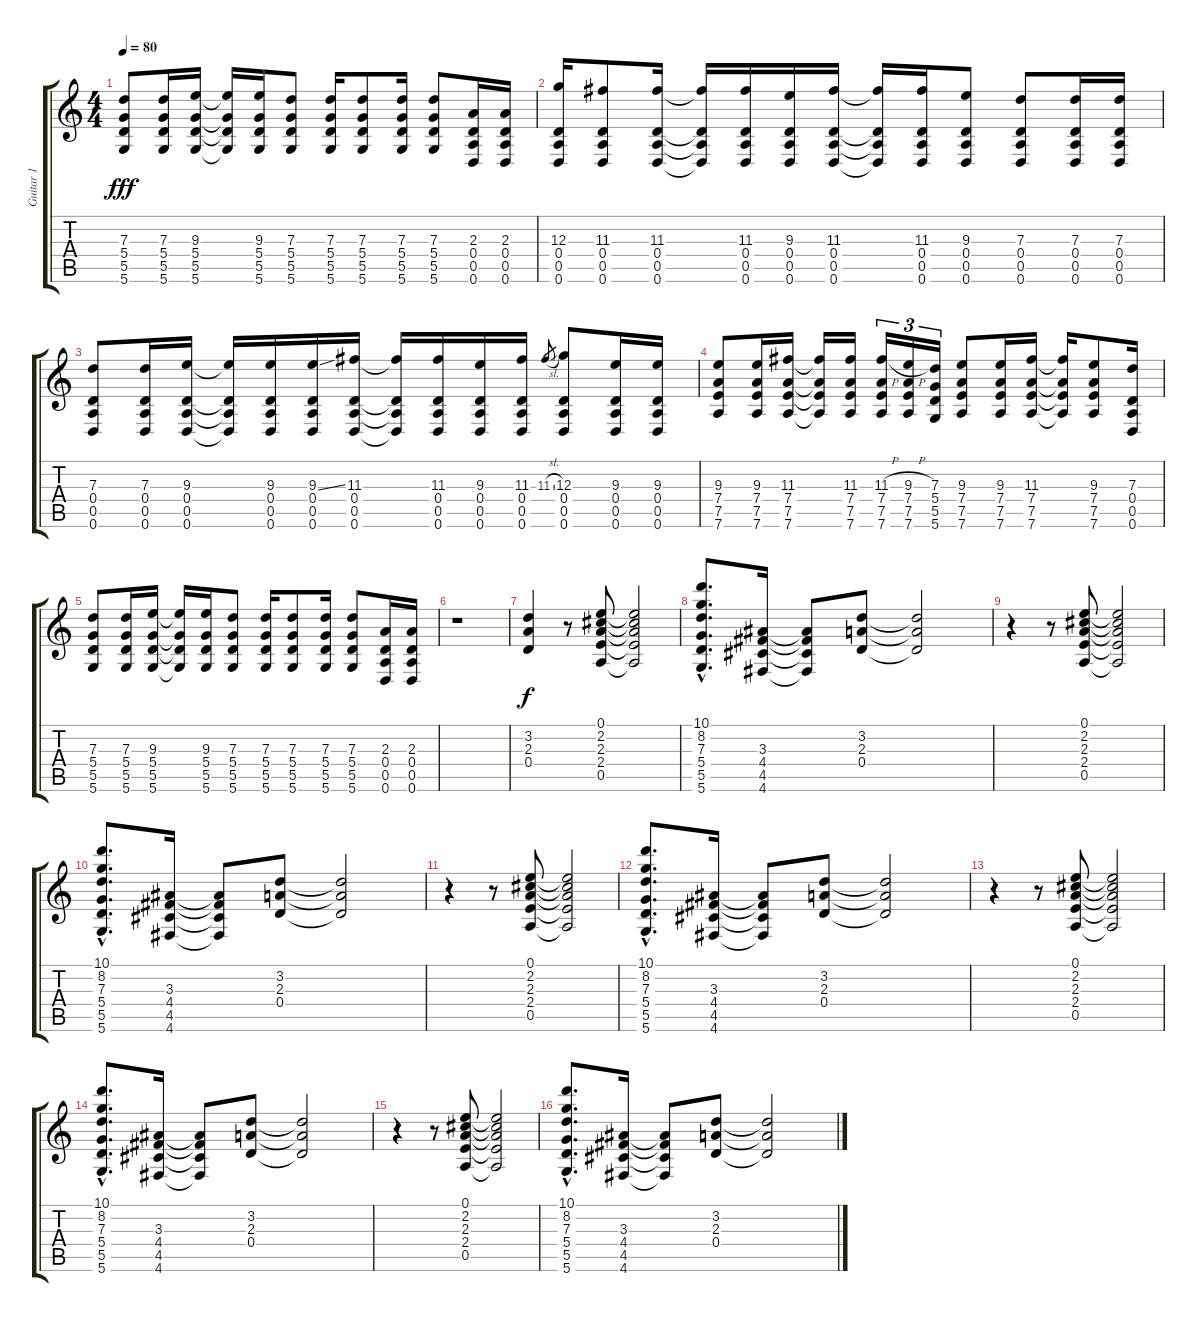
\track ("Guitar 1" "Guitar 1") {instrument acousticguitarnylon}
\staff {score tabs}
\tuning (E4 B3 G3 D3 A2 D2) {hide}
\ts (4 4)
\tempo 80
\clef g2
\ks c
(7.3 5.4 5.5 5.6).8{dy fff} (7.3 5.4 5.5 5.6).16 (9.3 5.4 5.5 5.6).16 (9.3{t} 5.4{t} 5.5{t} 5.6{t}).16 (9.3 5.4 5.5 5.6).16 (7.3 5.4 5.5 5.6).8 (7.3 5.4 5.5 5.6).16 (7.3 5.4 5.5 5.6).8 (7.3 5.4 5.5 5.6).16 (7.3 5.4 5.5 5.6).8 (2.3 0.4 0.5 0.6).16 (2.3 0.4 0.5 0.6).16 |
(12.3 0.4 0.5 0.6).16 (11.3 0.4 0.5 0.6).8 (11.3 0.4 0.5 0.6).16 (11.3{t} 0.4{t} 0.5{t} 0.6{t}).16 (11.3 0.4 0.5 0.6).16 (9.3 0.4 0.5 0.6).16 (11.3 0.4 0.5 0.6).16 (11.3{t} 0.4{t} 0.5{t} 0.6{t}).16 (11.3 0.4 0.5 0.6).16 (9.3 0.4 0.5 0.6).8 (7.3 0.4 0.5 0.6).8 (7.3 0.4 0.5 0.6).16 (7.3 0.4 0.5 0.6).16 |
(7.3 0.4 0.5 0.6).8 (7.3 0.4 0.5 0.6).16 (9.3 0.4 0.5 0.6).16 (9.3{t} 0.4{t} 0.5{t} 0.6{t}).16 (9.3 0.4 0.5 0.6).16 (9.3{ss} 0.4 0.5 0.6).16 (11.3 0.4 0.5 0.6).16 (11.3{t} 0.4{t} 0.5{t} 0.6{t}).16 (11.3 0.4 0.5 0.6).16 (9.3 0.4 0.5 0.6).16 (11.3 0.4 0.5 0.6).16 11.3{sl}.8{gr} (12.3 0.4 0.5 0.6).8 (9.3 0.4 0.5 0.6).16 (9.3 0.4 0.5 0.6).16 |
(9.3 7.4 7.5 7.6).8 (9.3 7.4 7.5 7.6).16 (11.3 7.4 7.5 7.6).16 (11.3{t} 7.4{t} 7.5{t} 7.6{t}).16 (11.3 7.4 7.5 7.6).16 (11.3{h} 7.4 7.5 7.6).16{tu (3 2)} (9.3{h} 7.4 7.5 7.6).16{tu (3 2)} (7.3 5.4 5.5 5.6).16{tu (3 2)} (9.3 7.4 7.5 7.6).8 (9.3 7.4 7.5 7.6).16 (11.3 7.4 7.5 7.6).16 (11.3{t} 7.4{t} 7.5{t} 7.6{t}).16 (9.3 7.4 7.5 7.6).8 (7.3 0.4 0.5 0.6).16 |
(7.3 5.4 5.5 5.6).8 (7.3 5.4 5.5 5.6).16 (9.3 5.4 5.5 5.6).16 (9.3{t} 5.4{t} 5.5{t} 5.6{t}).16 (9.3 5.4 5.5 5.6).16 (7.3 5.4 5.5 5.6).8 (7.3 5.4 5.5 5.6).16 (7.3 5.4 5.5 5.6).8 (7.3 5.4 5.5 5.6).16 (7.3 5.4 5.5 5.6).8 (2.3 0.4 0.5 0.6).16 (2.3 0.4 0.5 0.6).16 |
r.1 |
(3.2 2.3 0.4).4{dy f} r.8 (0.1 2.2 2.3 2.4 0.5).8 (0.1{t} 2.2{t} 2.3{t} 2.4{t} 0.5{t}).2 |
(10.1{hac} 8.2{hac} 7.3{hac} 5.4{hac} 5.5{hac} 5.6{hac}).8{d} (3.3 4.4 4.5 4.6).16 (3.3{t} 4.4{t} 4.5{t} 4.6{t}).8 (3.2 2.3 0.4).8 (3.2{t} 2.3{t} 0.4{t}).2 |
r.4 r.8 (0.1 2.2 2.3 2.4 0.5).8 (0.1{t} 2.2{t} 2.3{t} 2.4{t} 0.5{t}).2 |
(10.1{hac} 8.2{hac} 7.3{hac} 5.4{hac} 5.5{hac} 5.6{hac}).8{d} (3.3 4.4 4.5 4.6).16 (3.3{t} 4.4{t} 4.5{t} 4.6{t}).8 (3.2 2.3 0.4).8 (3.2{t} 2.3{t} 0.4{t}).2 |
r.4 r.8 (0.1 2.2 2.3 2.4 0.5).8 (0.1{t} 2.2{t} 2.3{t} 2.4{t} 0.5{t}).2 |
(10.1{hac} 8.2{hac} 7.3{hac} 5.4{hac} 5.5{hac} 5.6{hac}).8{d} (3.3 4.4 4.5 4.6).16 (3.3{t} 4.4{t} 4.5{t} 4.6{t}).8 (3.2 2.3 0.4).8 (3.2{t} 2.3{t} 0.4{t}).2 |
r.4 r.8 (0.1 2.2 2.3 2.4 0.5).8 (0.1{t} 2.2{t} 2.3{t} 2.4{t} 0.5{t}).2 |
(10.1{hac} 8.2{hac} 7.3{hac} 5.4{hac} 5.5{hac} 5.6{hac}).8{d} (3.3 4.4 4.5 4.6).16 (3.3{t} 4.4{t} 4.5{t} 4.6{t}).8 (3.2 2.3 0.4).8 (3.2{t} 2.3{t} 0.4{t}).2 |
r.4 r.8 (0.1 2.2 2.3 2.4 0.5).8 (0.1{t} 2.2{t} 2.3{t} 2.4{t} 0.5{t}).2 |
(10.1{hac} 8.2{hac} 7.3{hac} 5.4{hac} 5.5{hac} 5.6{hac}).8{d} (3.3 4.4 4.5 4.6).16 (3.3{t} 4.4{t} 4.5{t} 4.6{t}).8 (3.2 2.3 0.4).8 (3.2{t} 2.3{t} 0.4{t}).2
